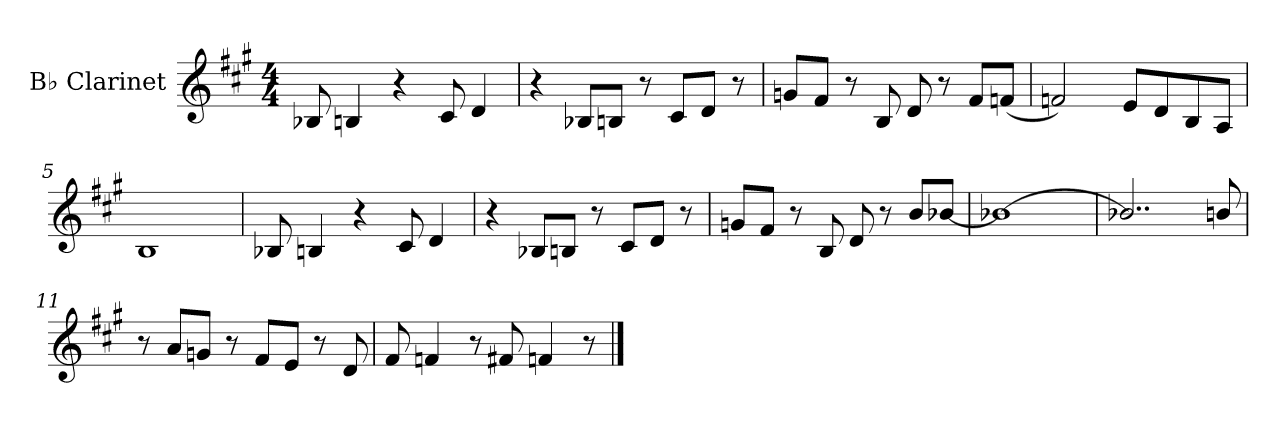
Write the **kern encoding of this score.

**kern
*part1
*staff1
*I"B♭ Clarinet
*I'Cl
*clefG2
*ITrd1c2
*k[f#]
*G:
*M4/4
=1
8A-X/
4An/
4r
8B/
4c/
=2
4r
8A-X/L
8An/J
8r
8B/L
8c/J
8r
=3
8fn/L
8e/J
8r
8A/
8c/
8r
8e/L
(8e-X/J
=4
2e-X/)
8d/L
8c/
8A/
8G/J
=5
1A
!!LO:LB:g=z
=6
8A-X/
4An/
4r
8B/
4c/
=7
4r
8A-X/L
8An/J
8r
8B/L
8c/J
8r
=8
8fn/L
8e/J
8r
8A/
8c/
8r
8a/L
[8a-X/J
=9
1a-X_
=10
2..a-X/]
8a/
=11
8r
8g/L
8fn/J
8r
8e/L
8d/J
8r
8c/
!!LO:LB:g=z
=12
8e/
4e-X/
8r
8en/
4e-X/
8r
==
*-
